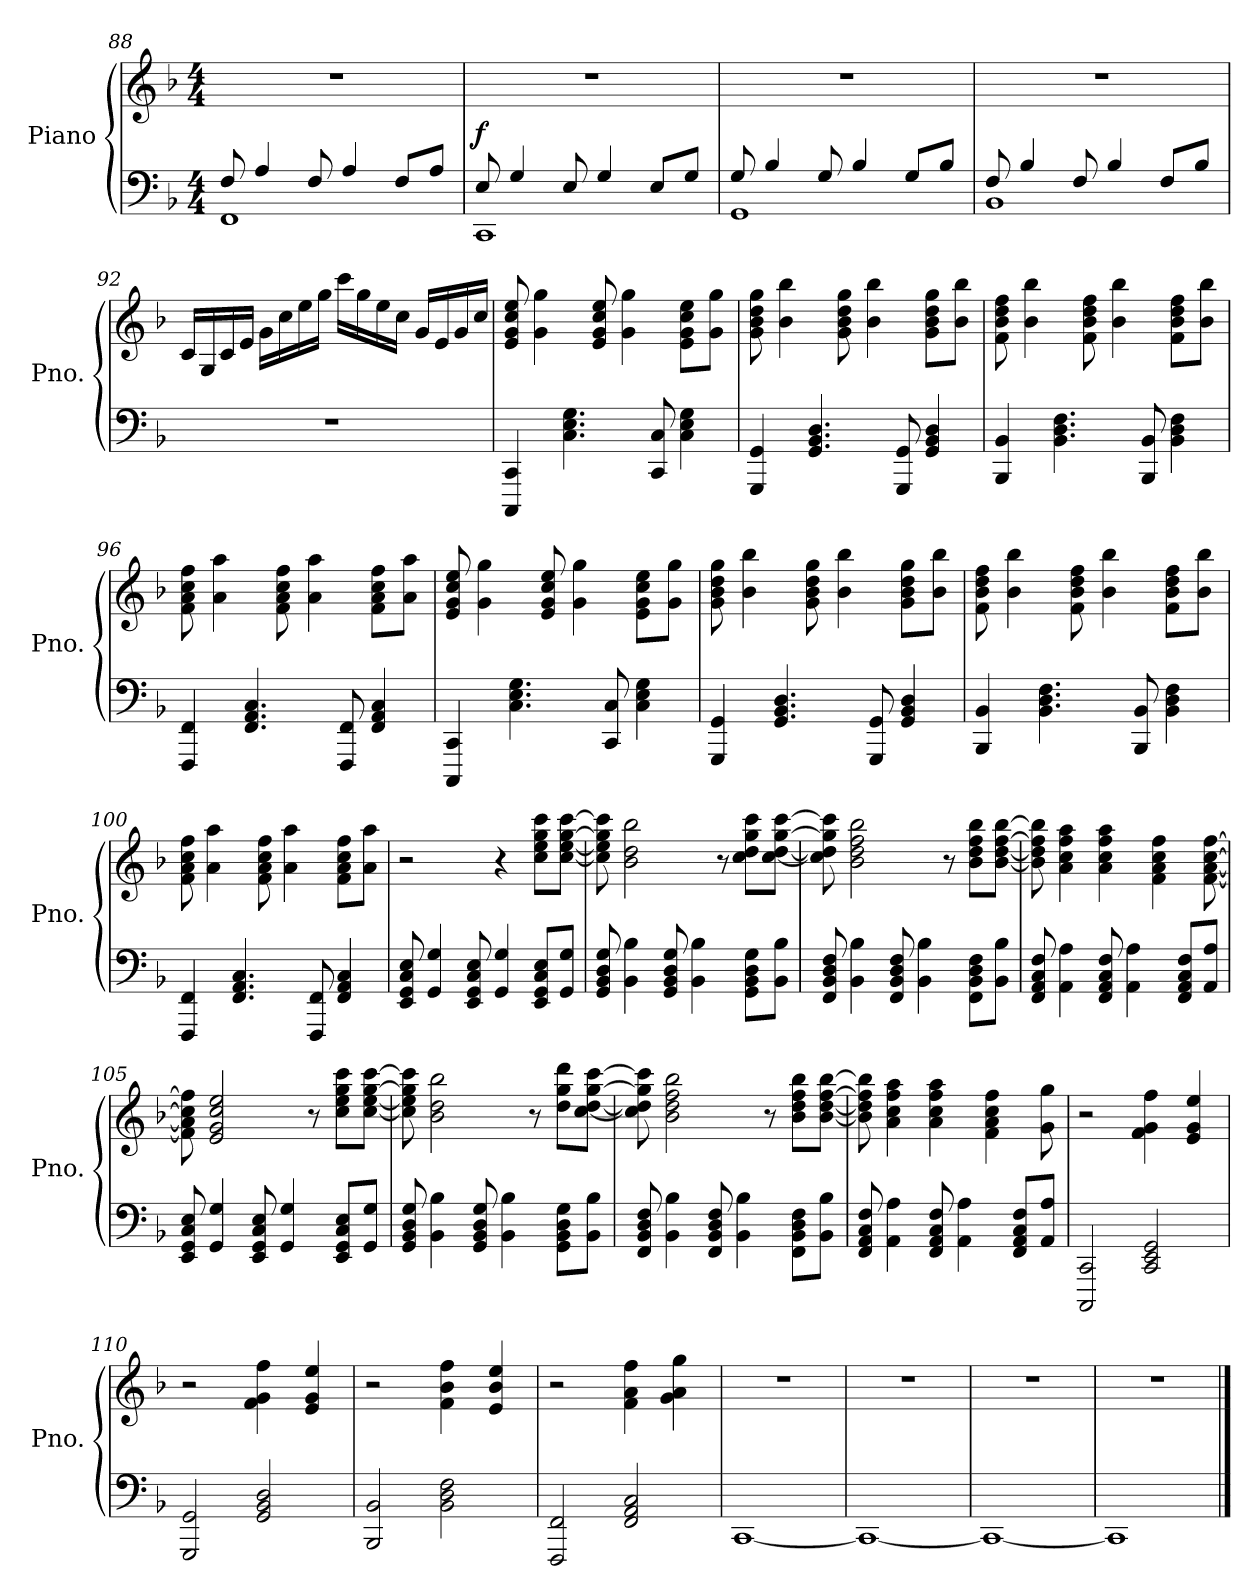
**kern	**kern	**dynam
*part1	*part1	*part1
*staff2	*staff1	*staff1/2
*I"Piano	*	*
*I'Pno.	*	*
*clefF4	*clefG2	*
*k[b-]	*k[b-]	*
*M4/4	*M4/4	*
=88	=88	=88
*^	*	*
8F/	1FF	1r	.
4A/	.	.	.
8F/	.	.	.
4A/	.	.	.
8F/L	.	.	.
8A/J	.	.	.
=89	=89	=89	=89
!	!	!	!LO:DY:a=2
8E/	1CC	1r	f
4G/	.	.	.
8E/	.	.	.
4G/	.	.	.
8E/L	.	.	.
8G/J	.	.	.
!!LO:LB:g=z
=90	=90	=90	=90
8G/	1GG	1r	.
4B-/	.	.	.
8G/	.	.	.
4B-/	.	.	.
8G/L	.	.	.
8B-/J	.	.	.
=91	=91	=91	=91
8F/	1BB-	1r	.
4B-/	.	.	.
8F/	.	.	.
4B-/	.	.	.
8F/L	.	.	.
8B-/J	.	.	.
*v	*v	*	*
=92	=92	=92
1r	16c/LL	.
.	16G/	.
.	16c/	.
.	16e/JJ	.
.	16g\LL	.
.	16cc\	.
.	16ee\	.
.	16gg\JJ	.
.	16ccc\LL	.
.	16gg\	.
.	16ee\	.
.	16cc\JJ	.
.	16g/LL	.
.	16e/	.
.	16g/	.
.	16cc/JJ	.
=93	=93	=93
4CCC/ 4CC/	8e/ 8g/ 8cc/ 8ee/	.
.	4g\ 4gg\	.
4.C\ 4.E\ 4.G\	.	.
.	8e/ 8g/ 8cc/ 8ee/	.
.	4g\ 4gg\	.
8CC/ 8C/	.	.
4C\ 4E\ 4G\	8e\ 8g\ 8cc\ 8ee\L	.
.	8g\ 8gg\J	.
!!LO:PB:g=z
=94	=94	=94
4GGG/ 4GG/	8g\ 8b-\ 8dd\ 8gg\	.
.	4b-\ 4bb-\	.
4.GG/ 4.BB-/ 4.D/	.	.
.	8g\ 8b-\ 8dd\ 8gg\	.
.	4b-\ 4bb-\	.
8GGG/ 8GG/	.	.
4GG/ 4BB-/ 4D/	8g\ 8b-\ 8dd\ 8gg\L	.
.	8b-\ 8bb-\J	.
=95	=95	=95
4BBB-/ 4BB-/	8f\ 8b-\ 8dd\ 8ff\	.
.	4b-\ 4bb-\	.
4.BB-\ 4.D\ 4.F\	.	.
.	8f\ 8b-\ 8dd\ 8ff\	.
.	4b-\ 4bb-\	.
8BBB-/ 8BB-/	.	.
4BB-\ 4D\ 4F\	8f\ 8b-\ 8dd\ 8ff\L	.
.	8b-\ 8bb-\J	.
=96	=96	=96
4FFF/ 4FF/	8f\ 8a\ 8cc\ 8ff\	.
.	4a\ 4aa\	.
4.FF/ 4.AA/ 4.C/	.	.
.	8f\ 8a\ 8cc\ 8ff\	.
.	4a\ 4aa\	.
8FFF/ 8FF/	.	.
4FF/ 4AA/ 4C/	8f\ 8a\ 8cc\ 8ff\L	.
.	8a\ 8aa\J	.
=97	=97	=97
4CCC/ 4CC/	8e/ 8g/ 8cc/ 8ee/	.
.	4g\ 4gg\	.
4.C\ 4.E\ 4.G\	.	.
.	8e/ 8g/ 8cc/ 8ee/	.
.	4g\ 4gg\	.
8CC/ 8C/	.	.
4C\ 4E\ 4G\	8e\ 8g\ 8cc\ 8ee\L	.
.	8g\ 8gg\J	.
=98	=98	=98
4GGG/ 4GG/	8g\ 8b-\ 8dd\ 8gg\	.
.	4b-\ 4bb-\	.
4.GG/ 4.BB-/ 4.D/	.	.
.	8g\ 8b-\ 8dd\ 8gg\	.
.	4b-\ 4bb-\	.
8GGG/ 8GG/	.	.
4GG/ 4BB-/ 4D/	8g\ 8b-\ 8dd\ 8gg\L	.
.	8b-\ 8bb-\J	.
!!LO:LB:g=z
=99	=99	=99
4BBB-/ 4BB-/	8f\ 8b-\ 8dd\ 8ff\	.
.	4b-\ 4bb-\	.
4.BB-\ 4.D\ 4.F\	.	.
.	8f\ 8b-\ 8dd\ 8ff\	.
.	4b-\ 4bb-\	.
8BBB-/ 8BB-/	.	.
4BB-\ 4D\ 4F\	8f\ 8b-\ 8dd\ 8ff\L	.
.	8b-\ 8bb-\J	.
=100	=100	=100
4FFF/ 4FF/	8f\ 8a\ 8cc\ 8ff\	.
.	4a\ 4aa\	.
4.FF/ 4.AA/ 4.C/	.	.
.	8f\ 8a\ 8cc\ 8ff\	.
.	4a\ 4aa\	.
8FFF/ 8FF/	.	.
4FF/ 4AA/ 4C/	8f\ 8a\ 8cc\ 8ff\L	.
.	8a\ 8aa\J	.
=101	=101	=101
8EE/ 8GG/ 8C/ 8E/	2r	.
4GG/ 4G/	.	.
8EE/ 8GG/ 8C/ 8E/	.	.
4GG/ 4G/	4r	.
8EE/ 8GG/ 8C/ 8E/L	8cc\ 8ee\ 8gg\ 8ccc\L	.
8GG/ 8G/J	[8cc\ [8ee\ [8gg\ [8ccc\J	.
=102	=102	=102
8GG/ 8BB-/ 8D/ 8G/	8cc\] 8ee\] 8gg\] 8ccc\]	.
4BB-\ 4B-\	2b-\ 2dd\ 2bb-\	.
8GG/ 8BB-/ 8D/ 8G/	.	.
4BB-\ 4B-\	.	.
.	8r	.
8GG\ 8BB-\ 8D\ 8G\L	8cc\ 8dd\ 8gg\ 8ccc\L	.
8BB-\ 8B-\J	[8cc\ [8dd\ [8gg\ [8ccc\J	.
=103	=103	=103
8FF/ 8BB-/ 8D/ 8F/	8cc\] 8dd\] 8gg\] 8ccc\]	.
4BB-\ 4B-\	2b-\ 2dd\ 2ff\ 2bb-\	.
8FF/ 8BB-/ 8D/ 8F/	.	.
4BB-\ 4B-\	.	.
.	8r	.
8FF\ 8BB-\ 8D\ 8F\L	8b-\ 8dd\ 8ff\ 8bb-\L	.
8BB-\ 8B-\J	[8b-\ [8dd\ [8ff\ [8bb-\J	.
!!LO:LB:g=z
=104	=104	=104
8FF/ 8AA/ 8C/ 8F/	8b-\] 8dd\] 8ff\] 8bb-\]	.
4AA\ 4A\	4a\ 4cc\ 4ff\ 4aa\	.
8FF/ 8AA/ 8C/ 8F/	4a\ 4cc\ 4ff\ 4aa\	.
4AA\ 4A\	.	.
.	4f\ 4a\ 4cc\ 4ff\	.
8FF/ 8AA/ 8C/ 8F/L	.	.
8AA/ 8A/J	[8f\ [8a\ [8cc\ [8ff\	.
=105	=105	=105
8EE/ 8GG/ 8C/ 8E/	8f\] 8a\] 8cc\] 8ff\]	.
4GG/ 4G/	2e/ 2g/ 2cc/ 2ee/	.
8EE/ 8GG/ 8C/ 8E/	.	.
4GG/ 4G/	.	.
.	8r	.
8EE/ 8GG/ 8C/ 8E/L	8cc\ 8ee\ 8gg\ 8ccc\L	.
8GG/ 8G/J	[8cc\ [8ee\ [8gg\ [8ccc\J	.
=106	=106	=106
8GG/ 8BB-/ 8D/ 8G/	8cc\] 8ee\] 8gg\] 8ccc\]	.
4BB-\ 4B-\	2b-\ 2dd\ 2bb-\	.
8GG/ 8BB-/ 8D/ 8G/	.	.
4BB-\ 4B-\	.	.
.	8r	.
8GG\ 8BB-\ 8D\ 8G\L	8dd\ 8gg\ 8ddd\L	.
8BB-\ 8B-\J	[8cc\ [8dd\ [8gg\ [8ccc\J	.
=107	=107	=107
8FF/ 8BB-/ 8D/ 8F/	8cc\] 8dd\] 8gg\] 8ccc\]	.
4BB-\ 4B-\	2b-\ 2dd\ 2ff\ 2bb-\	.
8FF/ 8BB-/ 8D/ 8F/	.	.
4BB-\ 4B-\	.	.
.	8r	.
8FF\ 8BB-\ 8D\ 8F\L	8b-\ 8dd\ 8ff\ 8bb-\L	.
8BB-\ 8B-\J	[8b-\ [8dd\ [8ff\ [8bb-\J	.
=108	=108	=108
8FF/ 8AA/ 8C/ 8F/	8b-\] 8dd\] 8ff\] 8bb-\]	.
4AA\ 4A\	4a\ 4cc\ 4ff\ 4aa\	.
8FF/ 8AA/ 8C/ 8F/	4a\ 4cc\ 4ff\ 4aa\	.
4AA\ 4A\	.	.
.	4f\ 4a\ 4cc\ 4ff\	.
8FF/ 8AA/ 8C/ 8F/L	.	.
8AA/ 8A/J	8g\ 8gg\	.
!!LO:LB:g=z
=109	=109	=109
2CCC/ 2CC/	2r	.
2CC/ 2EE/ 2GG/	4f\ 4g\ 4ff\	.
.	4e/ 4g/ 4ee/	.
=110	=110	=110
2GGG/ 2GG/	2r	.
2GG/ 2BB-/ 2D/	4f\ 4g\ 4ff\	.
.	4e/ 4g/ 4ee/	.
=111	=111	=111
2BBB-/ 2BB-/	2r	.
2BB-\ 2D\ 2F\	4f\ 4b-\ 4ff\	.
.	4e/ 4b-/ 4ee/	.
=112	=112	=112
2FFF/ 2FF/	2r	.
2FF/ 2AA/ 2C/	4f\ 4a\ 4ff\	.
.	4g\ 4a\ 4gg\	.
=113	=113	=113
[1CC	1r	.
=114	=114	=114
1CC_	1r	.
=115	=115	=115
1CC_	1r	.
=116	=116	=116
1CC]	1r	.
==	==	==
*-	*-	*-
